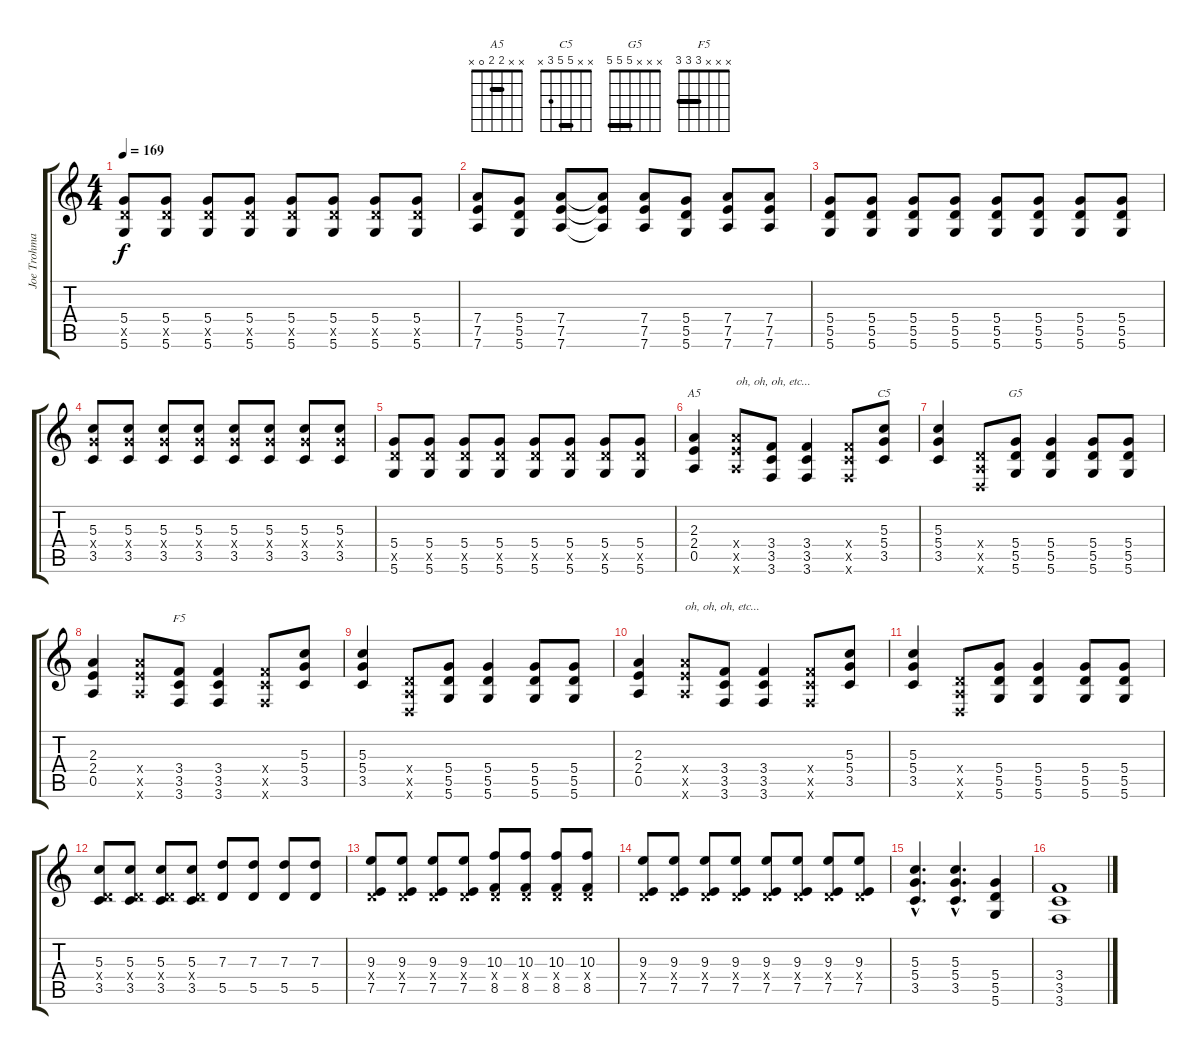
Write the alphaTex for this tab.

\track ("Joe Trohman" "Joe Trohma") {instrument overdrivenguitar}
\staff {score tabs}
\tuning (E4 B3 G3 D3 A2 D2) {hide}
\chord ("A5" x x 2 2 0 x) {barre 2}
\chord ("C5" x x 5 5 3 x) {barre 5}
\chord ("G5" x x x 5 5 5) {barre 5}
\chord ("F5" x x x 3 3 3) {barre 3}
\ts (4 4)
\tempo 169
\clef g2
\ks c
(5.4 5.5{x} 5.6).8{dy f} (5.4 5.5{x} 5.6).8 (5.4 5.5{x} 5.6).8 (5.4 5.5{x} 5.6).8 (5.4 5.5{x} 5.6).8 (5.4 5.5{x} 5.6).8 (5.4 5.5{x} 5.6).8 (5.4 5.5{x} 5.6).8 |
(7.4 7.5 7.6).8 (5.4 5.5 5.6).8 (7.4 7.5 7.6).8 (7.4{t} 7.5{t} 7.6{t}).8 (7.4 7.5 7.6).8 (5.4 5.5 5.6).8 (7.4 7.5 7.6).8 (7.4 7.5 7.6).8 |
(5.4 5.5 5.6).8 (5.4 5.5 5.6).8 (5.4 5.5 5.6).8 (5.4 5.5 5.6).8 (5.4 5.5 5.6).8 (5.4 5.5 5.6).8 (5.4 5.5 5.6).8 (5.4 5.5 5.6).8 |
(5.3 5.4{x} 3.5).8 (5.3 5.4{x} 3.5).8 (5.3 5.4{x} 3.5).8 (5.3 5.4{x} 3.5).8 (5.3 5.4{x} 3.5).8 (5.3 5.4{x} 3.5).8 (5.3 5.4{x} 3.5).8 (5.3 5.4{x} 3.5).8 |
(5.4 5.5{x} 5.6).8 (5.4 5.5{x} 5.6).8 (5.4 5.5{x} 5.6).8 (5.4 5.5{x} 5.6).8 (5.4 5.5{x} 5.6).8 (5.4 5.5{x} 5.6).8 (5.4 5.5{x} 5.6).8 (5.4 5.5{x} 5.6).8 |
(2.3 2.4 0.5).4{ch "A5" volume 13} (7.4{x} 7.5{x} 7.6{x}).8{txt "oh, oh, oh, etc..."} (3.4 3.5 3.6).8 (3.4 3.5 3.6).4 (3.4{x} 3.5{x} 3.6{x}).8 (5.3 5.4 3.5).8{ch "C5"} |
(5.3 5.4 3.5).4 (0.4{x} 0.5{x} 0.6{x}).8 (5.4 5.5 5.6).8{ch "G5"} (5.4 5.5 5.6).4 (5.4 5.5 5.6).8 (5.4 5.5 5.6).8 |
(2.3 2.4 0.5).4 (7.4{x} 7.5{x} 7.6{x}).8 (3.4 3.5 3.6).8{ch "F5"} (3.4 3.5 3.6).4 (3.4{x} 3.5{x} 3.6{x}).8 (5.3 5.4 3.5).8 |
(5.3 5.4 3.5).4 (0.4{x} 0.5{x} 0.6{x}).8 (5.4 5.5 5.6).8 (5.4 5.5 5.6).4 (5.4 5.5 5.6).8 (5.4 5.5 5.6).8 |
(2.3 2.4 0.5).4 (7.4{x} 7.5{x} 7.6{x}).8{txt "oh, oh, oh, etc..."} (3.4 3.5 3.6).8 (3.4 3.5 3.6).4 (3.4{x} 3.5{x} 3.6{x}).8 (5.3 5.4 3.5).8 |
(5.3 5.4 3.5).4 (0.4{x} 0.5{x} 0.6{x}).8 (5.4 5.5 5.6).8 (5.4 5.5 5.6).4 (5.4 5.5 5.6).8 (5.4 5.5 5.6).8 |
(5.3 0.4{x} 3.5).8 (5.3 0.4{x} 3.5).8 (5.3 0.4{x} 3.5).8 (5.3 0.4{x} 3.5).8 (7.3 5.5).8 (7.3 5.5).8 (7.3 5.5).8 (7.3 5.5).8 |
(9.3 0.4{x} 7.5).8 (9.3 0.4{x} 7.5).8 (9.3 0.4{x} 7.5).8 (9.3 0.4{x} 7.5).8 (10.3 0.4{x} 8.5).8 (10.3 0.4{x} 8.5).8 (10.3 0.4{x} 8.5).8 (10.3 0.4{x} 8.5).8 |
(9.3 0.4{x} 7.5).8 (9.3 0.4{x} 7.5).8 (9.3 0.4{x} 7.5).8 (9.3 0.4{x} 7.5).8 (9.3 0.4{x} 7.5).8 (9.3 0.4{x} 7.5).8 (9.3 0.4{x} 7.5).8 (9.3 0.4{x} 7.5).8 |
(5.3{hac} 5.4{hac} 3.5{hac}).4{d} (5.3{hac} 5.4{hac} 3.5{hac}).4{d} (5.4 5.5 5.6).4 |
(3.4 3.5 3.6).1
